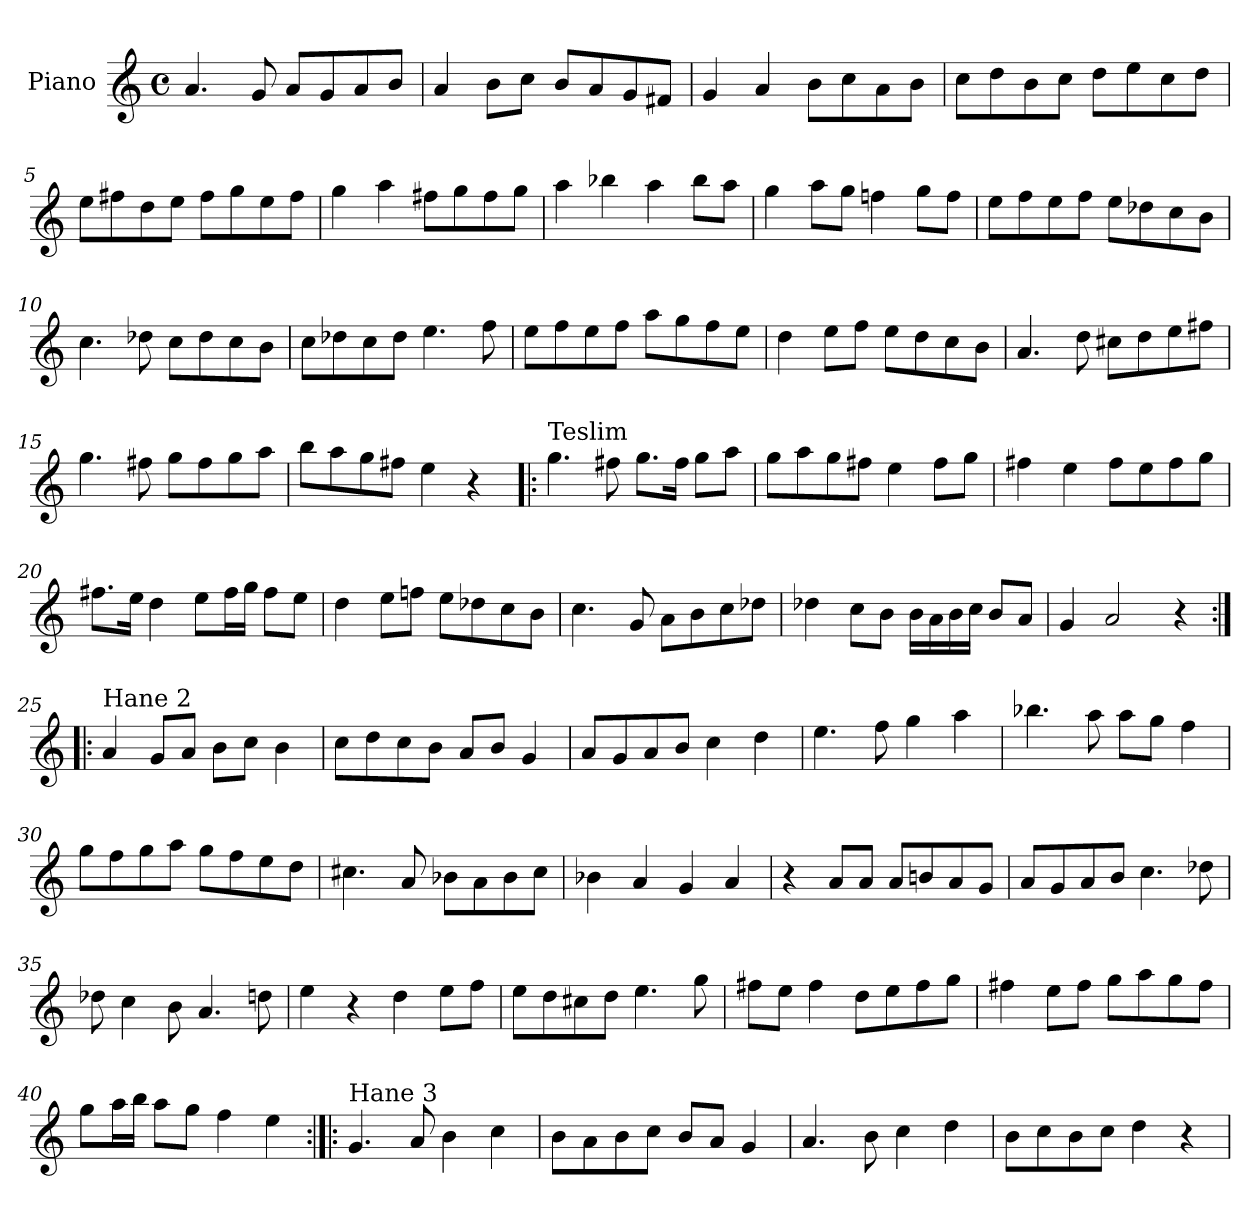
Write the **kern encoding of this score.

**kern
*part1
*staff1
*I"Piano
*I'Pno.
*clefG2
*k[]
*M4/4
*met(c)
=1
4.a/
8g/
8a/L
8g/
8a/
8b/J
=2
4a/
8b\L
8cc\J
8b/L
8a/
8g/
8f#X/J
=3
4g/
4a/
8b\L
8cc\
8a\
8b\J
=4
8cc\L
8dd\
8b\
8cc\J
8dd\L
8ee\
8cc\
8dd\J
=5
8ee\L
8ff#X\
8dd\
8ee\J
8ff#\L
8gg\
8ee\
8ff#\J
!!LO:LB:g=z
=6
4gg\
4aa\
8ff#X\L
8gg\
8ff#\
8gg\J
=7
4aa\
4bb-X\
4aa\
8bb-\L
8aa\J
=8
4gg\
8aa\L
8gg\J
4ffn\
8gg\L
8ff\J
=9
8ee\L
8ff\
8ee\
8ff\J
8ee\L
8dd-X\
8cc\
8b\J
=10
4.cc\
8dd-X\
8cc\L
8dd-\
8cc\
8b\J
!!LO:LB:g=z
=11
8cc\L
8dd-X\
8cc\
8dd-\J
4.ee\
8ff\
=12
8ee\L
8ff\
8ee\
8ff\J
8aa\L
8gg\
8ff\
8ee\J
=13
4dd\
8ee\L
8ff\J
8ee\L
8dd\
8cc\
8b\J
=14
4.a/
8dd\
8cc#X\L
8dd\
8ee\
8ff#X\J
=15
4.gg\
8ff#X\
8gg\L
8ff#\
8gg\
8aa\J
!!LO:LB:g=z
=16
8bb\L
8aa\
8gg\
8ff#X\J
4ee\
4r
=17!|:
!LO:TX:a:t=Teslim
4.gg\
8ff#X\
8.gg\L
16ff#\Jk
8gg\L
8aa\J
=18
8gg\L
8aa\
8gg\
8ff#X\J
4ee\
8ff#\L
8gg\J
=19
4ff#X\
4ee\
8ff#\L
8ee\
8ff#\
8gg\J
=20
8.ff#X\L
16ee\Jk
4dd\
8ee\L
16ff#\L
16gg\JJ
8ff#\L
8ee\J
!!LO:LB:g=z
=21
4dd\
8ee\L
8ffn\J
8ee\L
8dd-X\
8cc\
8b\J
=22
4.cc\
8g/
8a\L
8b\
8cc\
8dd-X\J
=23
4dd-X\
8cc\L
8b\J
16b\LL
16a\
16b\
16cc\JJ
8b/L
8a/J
=24
4g/
2a/
4r
=25:|!|:
!LO:TX:a:t=Hane 2
4a/
8g/L
8a/J
8b\L
8cc\J
4b\
=26
8cc\L
8dd\
8cc\
8b\J
8a/L
8b/J
4g/
!!LO:LB:g=z
=27
8a/L
8g/
8a/
8b/J
4cc\
4dd\
=28
4.ee\
8ff\
4gg\
4aa\
=29
4.bb-X\
8aa\
8aa\L
8gg\J
4ff\
=30
8gg\L
8ff\
8gg\
8aa\J
8gg\L
8ff\
8ee\
8dd\J
=31
4.cc#X\
8a/
8b-X\L
8a\
8b-\
8cc#\J
=32
4b-X\
4a/
4g/
4a/
!!LO:LB:g=z
=33
4r
8a/L
8a/J
8a/L
8bn/
8a/
8g/J
=34
8a/L
8g/
8a/
8b/J
4.cc\
8dd-X\
=35
8dd-X\
4cc\
8b\
4.a/
8ddn\
=36
4ee\
4r
4dd\
8ee\L
8ff\J
=37
8ee\L
8dd\
8cc#X\
8dd\J
4.ee\
8gg\
=38
8ff#X\L
8ee\J
4ff#\
8dd\L
8ee\
8ff#\
8gg\J
!!LO:LB:g=z
=39
4ff#X\
8ee\L
8ff#\J
8gg\L
8aa\
8gg\
8ff#\J
=40
8gg\L
16aa\L
16bb\JJ
8aa\L
8gg\J
4ff\
4ee\
=41:|!|:
!LO:TX:a:t=Hane 3
4.g/
8a/
4b\
4cc\
=42
8b\L
8a\
8b\
8cc\J
8b/L
8a/J
4g/
=43
4.a/
8b\
4cc\
4dd\
=44
8b\L
8cc\
8b\
8cc\J
4dd\
4r
=
*-
